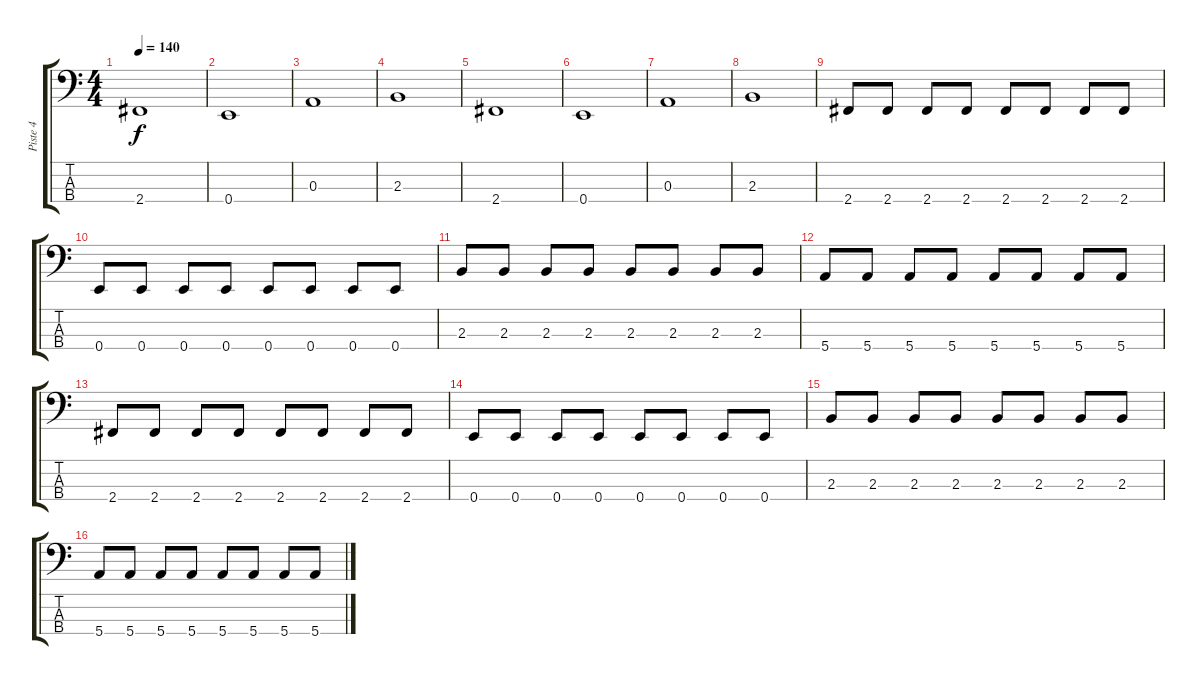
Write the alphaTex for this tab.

\track ("Piste 4" "Piste 4") {instrument electricbassfinger}
\staff {score tabs}
\tuning (G2 D2 A1 E1) {hide}
\ts (4 4)
\tempo 140
\clef f4
\ks c
2.4.1{dy f} |
0.4.1 |
0.3.1 |
2.3.1 |
2.4.1 |
0.4.1 |
0.3.1 |
2.3.1 |
2.4.8 2.4.8 2.4.8 2.4.8 2.4.8 2.4.8 2.4.8 2.4.8 |
0.4.8 0.4.8 0.4.8 0.4.8 0.4.8 0.4.8 0.4.8 0.4.8 |
2.3.8 2.3.8 2.3.8 2.3.8 2.3.8 2.3.8 2.3.8 2.3.8 |
5.4.8 5.4.8 5.4.8 5.4.8 5.4.8 5.4.8 5.4.8 5.4.8 |
2.4.8 2.4.8 2.4.8 2.4.8 2.4.8 2.4.8 2.4.8 2.4.8 |
0.4.8 0.4.8 0.4.8 0.4.8 0.4.8 0.4.8 0.4.8 0.4.8 |
2.3.8 2.3.8 2.3.8 2.3.8 2.3.8 2.3.8 2.3.8 2.3.8 |
5.4.8 5.4.8 5.4.8 5.4.8 5.4.8 5.4.8 5.4.8 5.4.8
